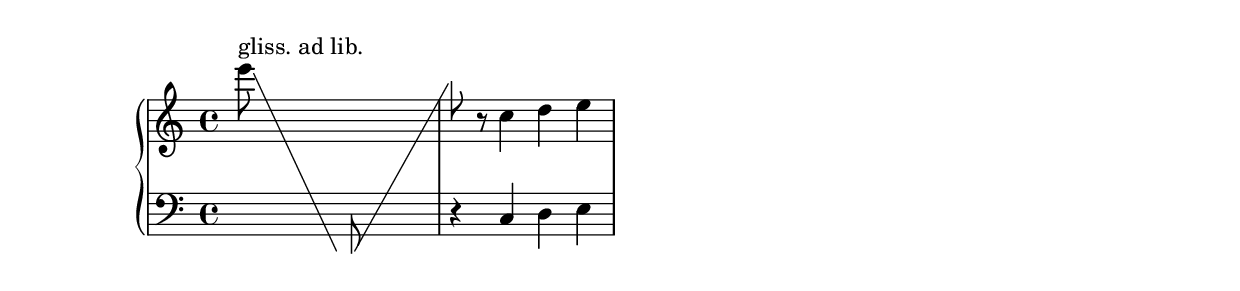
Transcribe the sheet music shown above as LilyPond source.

%% http://lsr.di.unimi.it/LSR/Item?id=796
%% see also http://www.lilypond.org/doc/v2.18/Documentation/notation/expressive-marks-as-lines#glissando

% The positions of the headless notes are dependent on the clef.
% You can use a Pitch_squash_engraver to get around this.

\new PianoStaff <<
  \new Staff = "right" {
    \clef treble
    e'''8\glissando^"gliss. ad lib." s8*3
    \change Staff = "left"
    \override NoteHead.transparent = ##t
    \override NoteHead.no-ledgers = ##t
    c,8\glissando s8*3 |
    \change Staff = "right" c'''8 r
    % Back to normal
    \override NoteHead.transparent = ##f
    \override NoteHead.no-ledgers = ##f
    c''4 d'' e''
  }
  \new Staff = "left" {
    \clef bass
    s1 |
    r4 c d e
  }
>>
